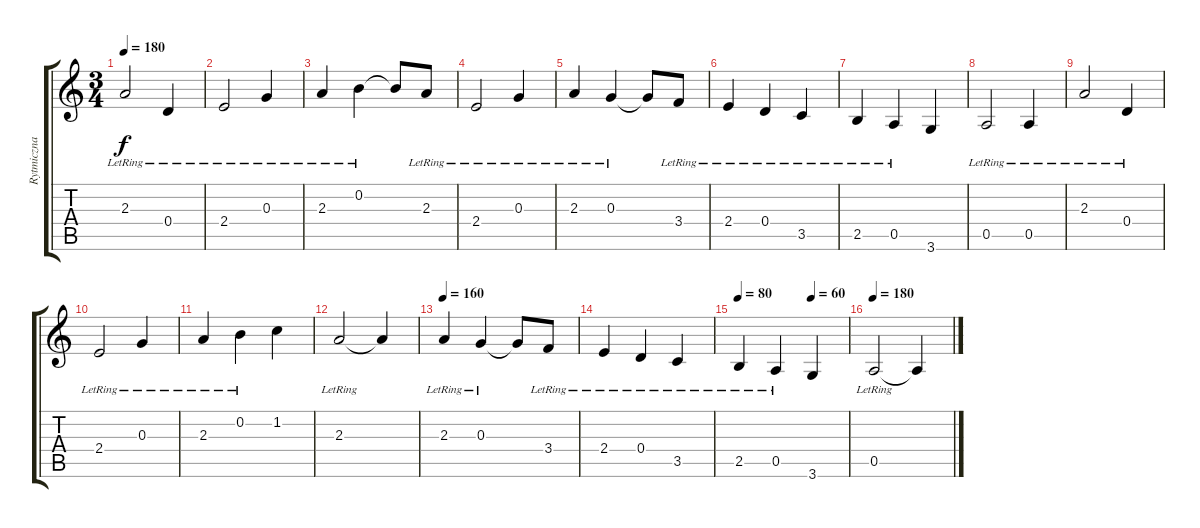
\track ("Rytmiczna" "Rytmiczna") {instrument acousticguitarsteel}
\staff {score tabs}
\tuning (E4 B3 G3 D3 A2 E2) {hide}
\ts (3 4)
\tempo 180
\clef g2
\ks c
2.3{lr}.2{dy f} 0.4{lr}.4 |
2.4{lr}.2 0.3{lr}.4 |
2.3{lr}.4 0.2{lr}.4 0.2{t}.8 2.3{lr}.8 |
2.4{lr}.2 0.3{lr}.4 |
2.3{lr}.4 0.3{lr}.4 0.3{t}.8 3.4{lr}.8 |
2.4{lr}.4 0.4{lr}.4 3.5{lr}.4 |
2.5{lr}.4 0.5{lr}.4 3.6.4 |
0.5{lr}.2 0.5{lr}.4 |
2.3{lr}.2 0.4{lr}.4 |
2.4{lr}.2 0.3{lr}.4 |
2.3{lr}.4 0.2{lr}.4 1.2.4 |
2.3{lr}.2 2.3{t}.4 |
\tempo 160
2.3{lr}.4 0.3{lr}.4 0.3{t}.8 3.4{lr}.8 |
2.4{lr}.4 0.4{lr}.4 3.5{lr}.4 |
\tempo 80
\tempo (60 0.6666666666666666)
2.5{lr}.4 0.5{lr}.4 3.6.4 |
\tempo 180
0.5{lr}.2 0.5{t}.4
